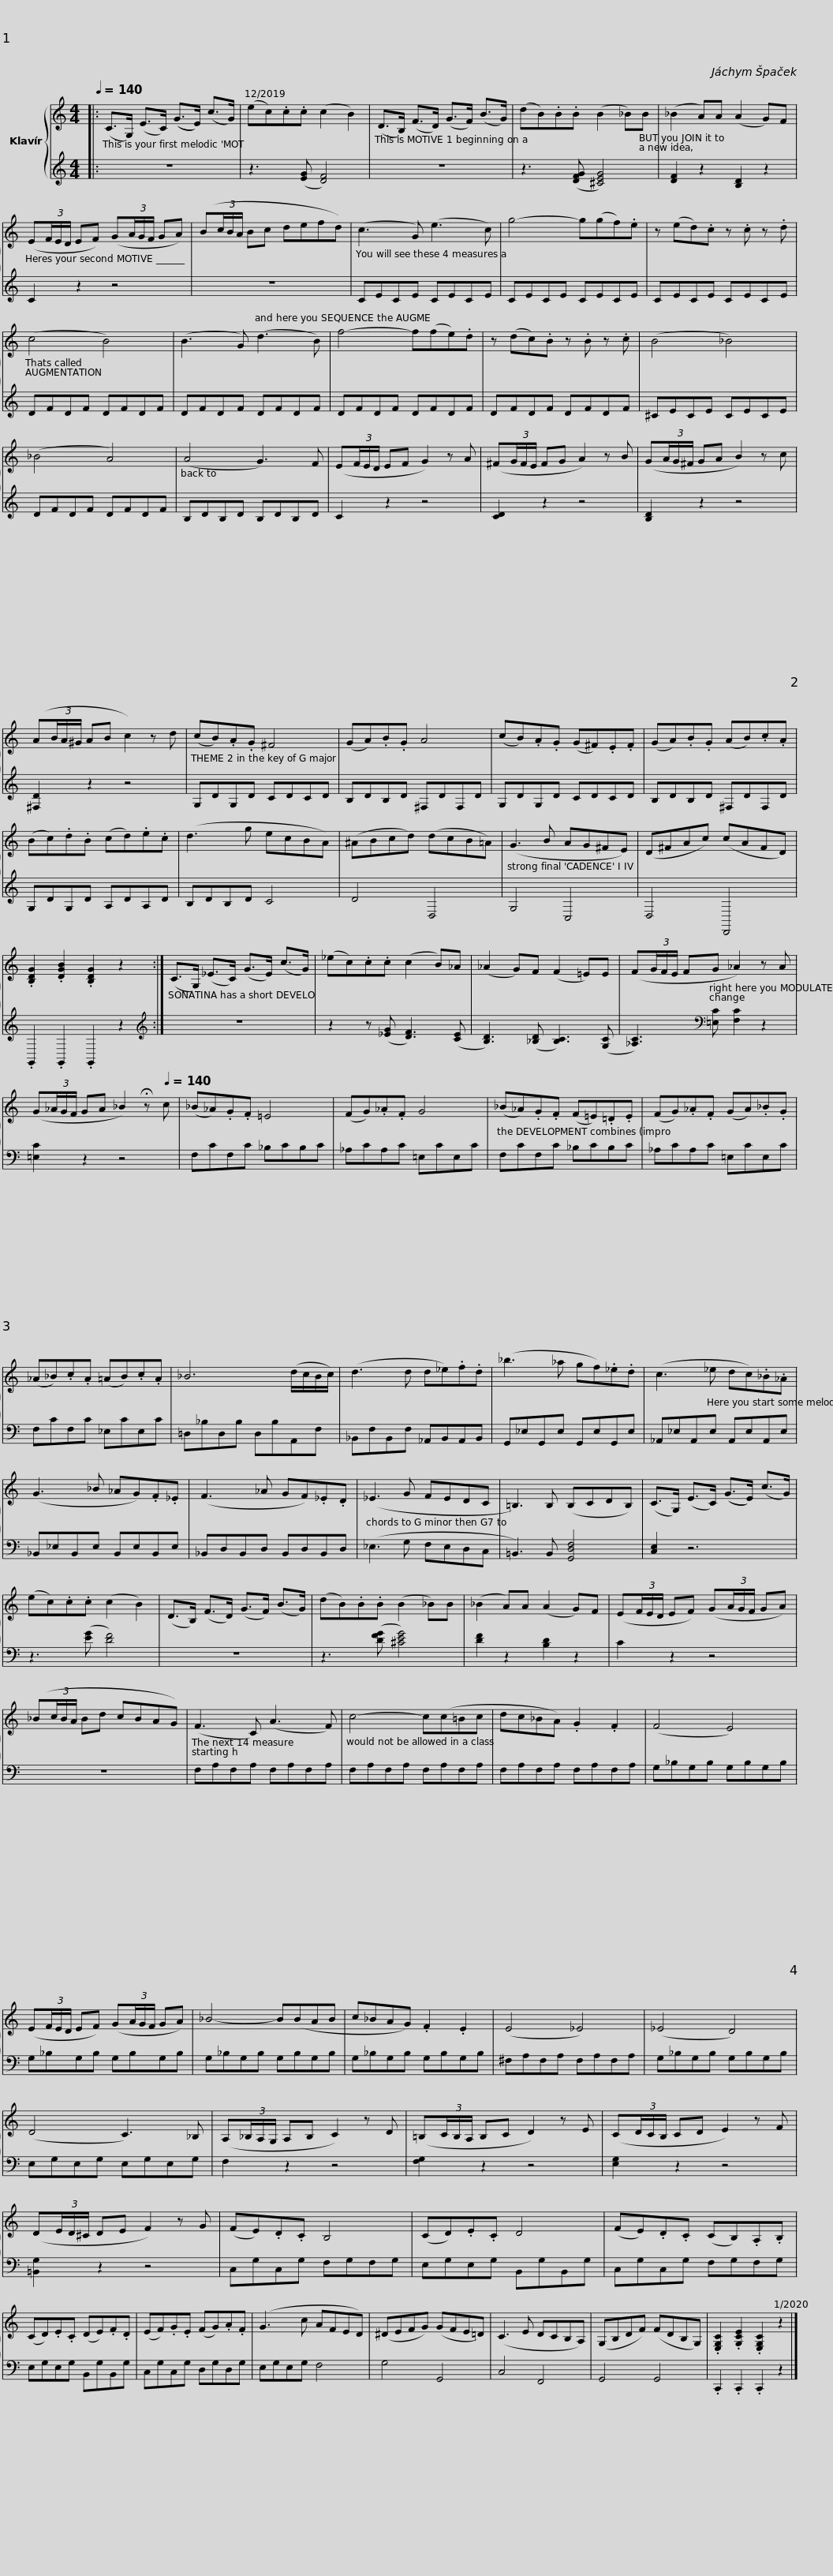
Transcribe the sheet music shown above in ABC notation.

X:1
%%score { 1 | 2 }
L:1/8
Q:1/4=140
M:4/4
I:linebreak $
K:C
V:1 treble
V:2 treble
V:1
|: (C>G,) (E>C) ((G>E)) (c>G) | (ec).c.c (c2 B2) | (D>B,) (F>D) (G>F) (B>G) | (dB).B.B (B2 _B)B | (_B2 A)A (A2 G)F |$ %5
 (E(3F/E/D/ EF) (G(3A/G/F/ GA) | (B(3c/B/A/ Bc defd) | (c3 G) (e3 c) | g4- g(gf).e | z (ed).c z .c z .d |$ %10
 (c4 B4) | (B3 G) (d3 B) | f4- f(fe).d | z (dc).B z .B z .c | (B4 _B4) | %15
 (_B4 A4) |$ (A4 G3) F | (E(3F/E/D/ EF G2) z A | (^F(3G/F/E/ FG A2) z B | (G(3A/G/^F/ GA B2) z c |$ %20
 (A(3B/A/^G/ AB c2) z d | (cB).A.G ^F4 | (GA).B.G A4 |$ (cB).A.G (G^F).E.F | (GA).B.G (AB).c.A | %25
 (Bc).d.B (cd).e.c | (d3 g ecBA) | (^ABcd) (dcB=A) |$ (G3 B AG^FE) | (D^FAc) (cAFD) | %30
 .[B,DG]2 .[DGB]2 .[B,DG]2 z2 :| (C>G,) (_E>C) (G>E) (c>G) | (_ec).c.c (c2 B)_A |$ (_A2 G)F (F2 =E)E | (F(3G/F/E/ FG _A2) z A | %35
 (G(3_A/G/F/ GA _B2)[Q:1/4=15] !fermata!z[Q:1/4=140] c | (_B_A).G.F =E4 | (FG)._A.F G4 |$ (_B_A).G.F (F=E).=D.E | (FG)._A.F (GA)._B.G | %40
 (_A_B).c.A (=AB).c.A | _B6 (d/c/B/c/) |$ (d3 d d_e).f.d | (_b3 _a gf)._e.d | (c3 _e dc)._B._A | %45
 (G3 _B _AG).F._E | (F3 _A GF)._E.D |$ (_E3 G FEDC | =B,3) B, (B,CDB,) | (C>G,) (E>C) ((G>E)) (c>G) | %50
 (ec).c.c (c2 B2) | (D>B,) (F>D) (G>F) (B>G) |$ (dB).B.B (B2 _B)B | (_B2 A)A (A2 G)F | (E(3F/E/D/ EF) (G(3A/G/F/ GA) | %55
 (_B(3c/B/A/ Bd cBAG) | (F3 C) (A3 F) |$ c4- c(c=Bc | dc_BA) .G2 .F2 | (F4 E4) | %60
 (E(3F/E/D/ EF) (G(3A/G/F/ GA) | _B4- B(BAB |$ c_BAG) .F2 .E2 | (E4 _E4) | (_E4 D4) | %65
 (D4 C3) _B, | (A,(3_B,/A,/G,/ A,B, C2) z D |$ (=B,(3C/B,/A,/ B,C D2) z E | (C(3D/C/B,/ CD E2) z F | (D(3E/D/^C/ DE F2) z G | %70
 (FE).D.C B,4 | (CD).E.C D4 |$ (FE).D.C (CB,).A,.B, | (CD).E.C (DE).F.D | (EF).G.E (FG).A.F | %75
 (G3 c AFED) | (^DEFG) (GFE=D) |$ (C3 E DCB,A,) | (G,B,DF) (FDB,G,) | .[E,G,C]2 .[G,CE]2 .[E,G,C]2 z2 |] %80
V:2
|: z8 | z3 ([EG] [DF]4) | z8 | z3 ([DFG] [^CEG]4) | [DF]2 z2 [B,D]2 z2 |$ %5
 C2 z2 z4 | z8 | CECE CECE | CECE CECE | CECE CECE |$ %10
 DFDF DFDF | DFDF DFDF | DFDF DFDF | DFDF DFDF | ^CECE CECE | %15
 DFDF DFDF |$ B,DB,D B,DB,D | C2 z2 z4 | [CD]2 z2 z4 | [B,D]2 z2 z4 |$ %20
 [^F,D]2 z2 z4 | G,DG,D CDCD | B,DB,D ^F,DF,D |$ G,DG,D CDCD | B,DB,D ^F,DF,D | %25
 G,DG,D A,DA,D | B,DB,D C4 | D4 D,4 |$ G,4 C,4 | D,4 D,,4 | %30
 .G,,2 .G,,2 .G,,2 z2 :|[K:treble] z8 | z2 z ([_EG] [DF]3) ([CE] |$ [B,D]3) ([_B,D] [B,C]3) ([G,C] | [_A,C]3)[K:bass] [=E,C] [F,C]2 z2 | %35
 [=E,C]2 z2 z4 | F,CF,C _B,CB,C | _A,CA,C =E,CE,C |$ F,CF,C _B,CB,C | _A,CA,C =E,CE,C | %40
 F,CF,C _E,CE,C | =D,_B,D,B, D,B,A,,F, |$ _B,,F,B,,F, _A,,B,,A,,B,, | G,,_E,G,,E, G,,E,G,,E, | _A,,_E,A,,E, A,,E,A,,E, | %45
 _B,,_E,B,,E, B,,E,B,,E, | _B,,D,B,,D, B,,D,B,,D, |$ (_E,3 G, F,E,D,C, | =B,,3) B,, [G,,D,F,]4 | [C,E,]2 z6 | %50
 z3 ([EG] [DF]4) | z8 |$ z3 ([DFG] [^CEG]4) | [DF]2 z2 [B,D]2 z2 | C2 z2 z4 | %55
 z8 | F,A,F,A, F,A,F,A, |$ F,A,F,A, F,A,F,A, | F,A,F,A, F,A,F,A, | G,_B,G,B, G,B,G,B, | %60
 G,_B,G,B, G,B,G,B, | G,_B,G,B, G,B,G,B, |$ G,_B,G,B, G,B,G,B, | ^F,A,F,A, F,A,F,A, | G,_B,G,B, G,B,G,B, | %65
 E,G,E,G, E,G,E,G, | F,2 z2 z4 |$ [F,G,]2 z2 z4 | [E,G,]2 z2 z4 | [=B,,G,]2 z2 z4 | %70
 C,G,C,G, F,G,F,G, | E,G,E,G, B,,G,B,,G, |$ C,G,C,G, F,G,F,G, | E,G,E,G, B,,G,B,,G, | C,G,C,G, D,G,D,G, | %75
 E,G,E,G, F,4 | G,4 G,,4 |$ C,4 F,,4 | G,,4 G,,4 | .C,,2 .C,,2 .C,,2 z2 |] %80
